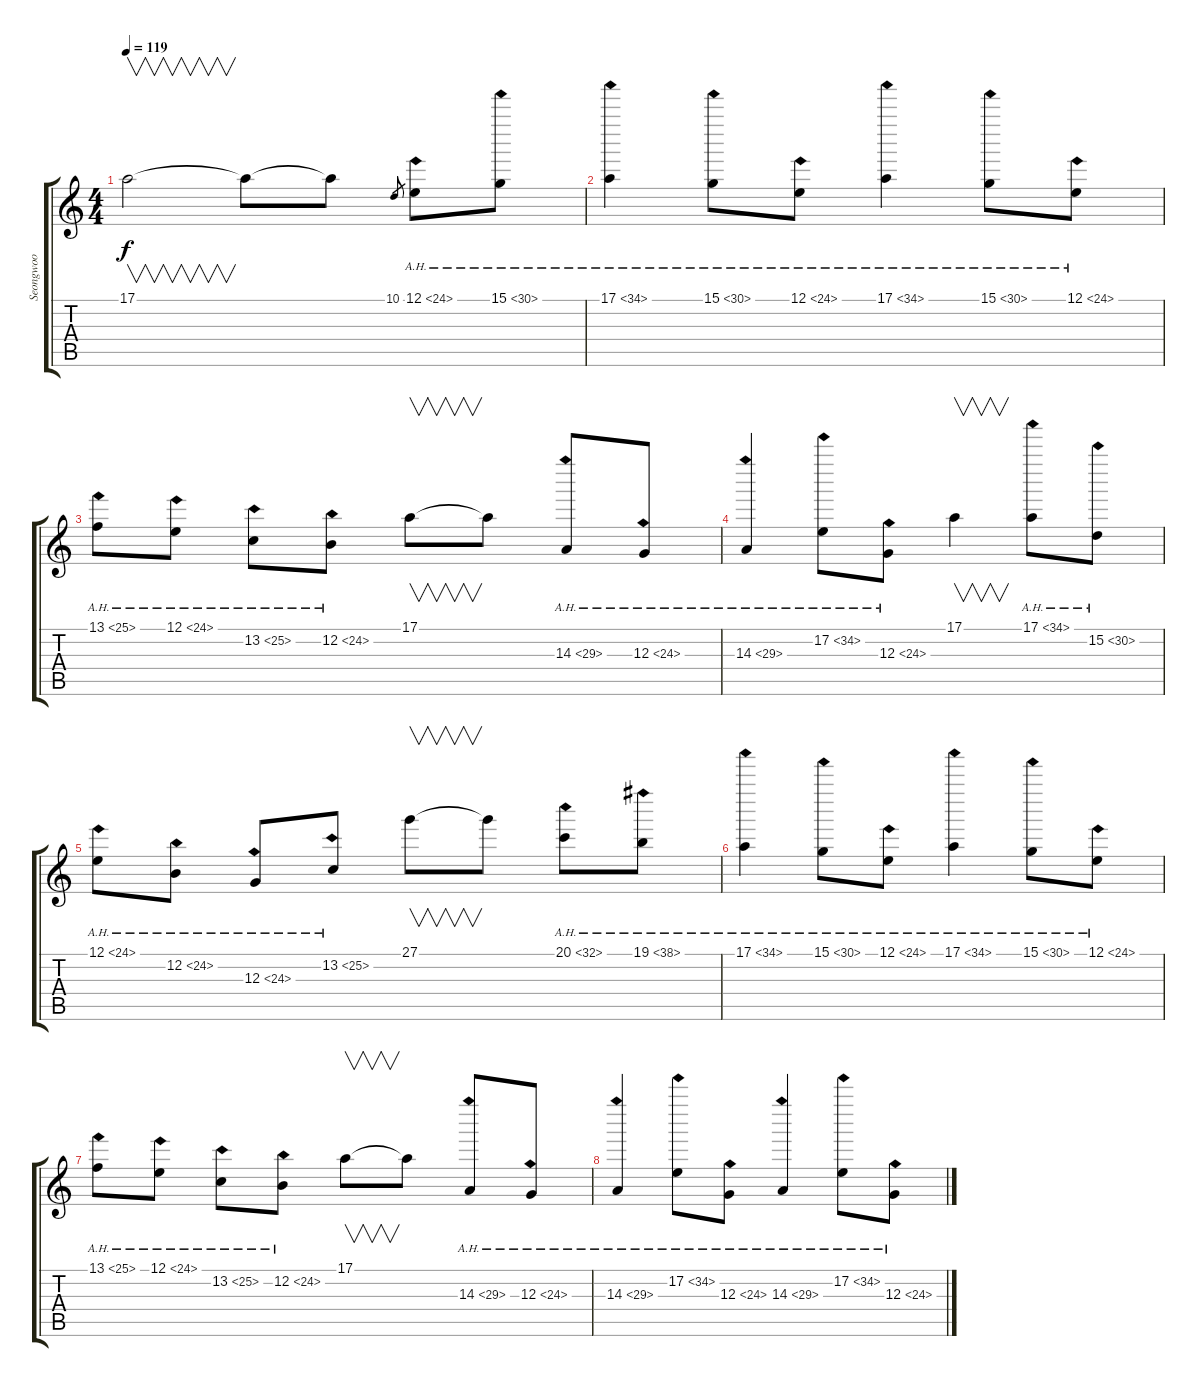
\track ("Seongwoo" "Seongwoo") {instrument flute}
\staff {score tabs}
\tuning (E4 B3 G3 D3 A2 E2) {hide}
\ts (4 4)
\tempo 119
\clef g2
\ks c
17.1.2{v dy f} 17.1{t}.8 17.1{t}.8 10.1.8{gr} 12.1{ah 12}.8 15.1{ah 15}.8 |
17.1{ah 17}.4 15.1{ah 15}.8 12.1{ah 12}.8 17.1{ah 17}.4 15.1{ah 15}.8 12.1{ah 12}.8 |
13.1{ah 12}.8 12.1{ah 12}.8 13.2{ah 12}.8 12.2{ah 12}.8 17.1.8{v} 17.1{t}.8 14.3{ah 15}.8 12.3{ah 12}.8 |
14.3{ah 15}.4 17.2{ah 17}.8 12.3{ah 12}.8 17.1.4{v} 17.1{ah 17}.8 15.2{ah 15}.8 |
12.1{ah 12}.8 12.2{ah 12}.8 12.3{ah 12}.8 13.2{ah 12}.8 27.1.8{v} 27.1{t}.8 20.1{ah 12}.8 19.1{ah 19}.8 |
17.1{ah 17}.4 15.1{ah 15}.8 12.1{ah 12}.8 17.1{ah 17}.4 15.1{ah 15}.8 12.1{ah 12}.8 |
13.1{ah 12}.8 12.1{ah 12}.8 13.2{ah 12}.8 12.2{ah 12}.8 17.1.8{v} 17.1{t}.8 14.3{ah 15}.8 12.3{ah 12}.8 |
14.3{ah 15}.4 17.2{ah 17}.8 12.3{ah 12}.8 14.3{ah 15}.4 17.2{ah 17}.8 12.3{ah 12}.8
